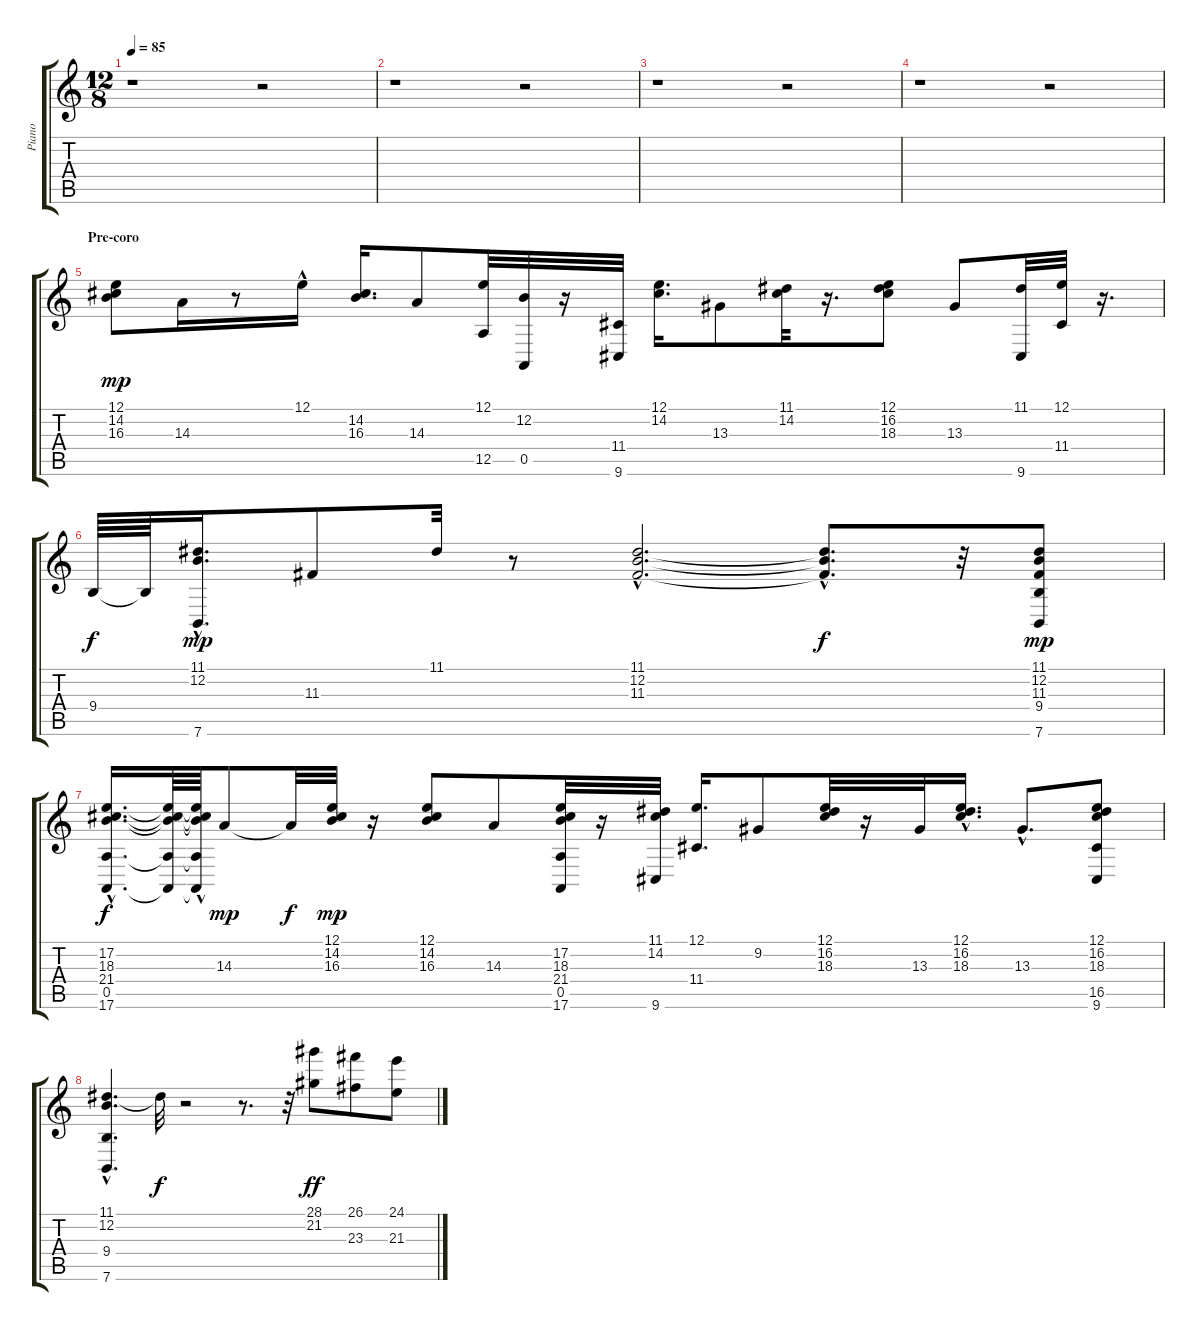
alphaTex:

\track ("Piano" "Piano") {instrument acousticgrandpiano}
\staff {score tabs}
\tuning (E4 B3 G3 D3 A2 E2) {hide}
\ts (12 8)
\tempo 85
\clef g2
\ks c
r.1{dy mp} r.2 |
r.1 r.2 |
r.1 r.2 |
r.1 r.2 |
\section ("" "Pre-coro")
(12.1 14.2 16.3).8 14.3.16 r.8 12.1{hac}.16 (14.2 16.3).16{d} 14.3.8 (12.1 12.5).32 (12.2 0.5).32 r.16 (11.4 9.6).32 (12.1 14.2).16{d} 13.3.8 (11.1 14.2).32 r.16{d} (12.1 16.2 18.3).8 13.3.8 (11.1 9.6).32 (12.1 11.4).32 r.16{d} |
9.4.64{dy f} 9.4{t}.64 (11.1{hac} 12.2{hac} 7.6).16{d dy mp} 11.3.8 11.1.32 r.8 (11.1{hac} 12.2{hac} 11.3{hac}).2{d} (11.1{hac t} 12.2{hac t} 11.3{t}).8{d dy f} r.32 (11.1 12.2 11.3 9.4 7.6).8{dy mp} |
(17.2{hac} 18.3{hac} 21.4{hac} 0.5{hac} 17.6{hac}).16{d dy f} (17.2{t} 18.3{t} 21.4{t} 0.5{t} 17.6{t}).64 (17.2{t} 18.3{t} 21.4{t} 0.5{hac t} 17.6{hac t}).64 14.3.8{dy mp} 14.3{t}.32{dy f} (12.1 14.2 16.3).32{dy mp} r.16 (12.1 14.2 16.3).8 14.3.8 (17.2 18.3 21.4 0.5 17.6).32 r.16 (11.1 14.2 9.6).32 (12.1 11.4).16{d} 9.2.8 (12.1 16.2 18.3).32 r.16 13.3.32 (12.1 16.2{hac} 18.3{hac}).16{d} 13.3{hac}.8{d} (12.1 16.2 18.3 16.5 9.6).8 |
(11.1{hac} 12.2{hac} 9.4{hac} 7.6).4{d} 11.1{t}.32{dy f} r.2 r.8{d} r.32 (28.1 21.2).8{dy ff} (26.1 23.3).8 (24.1 21.3).8
